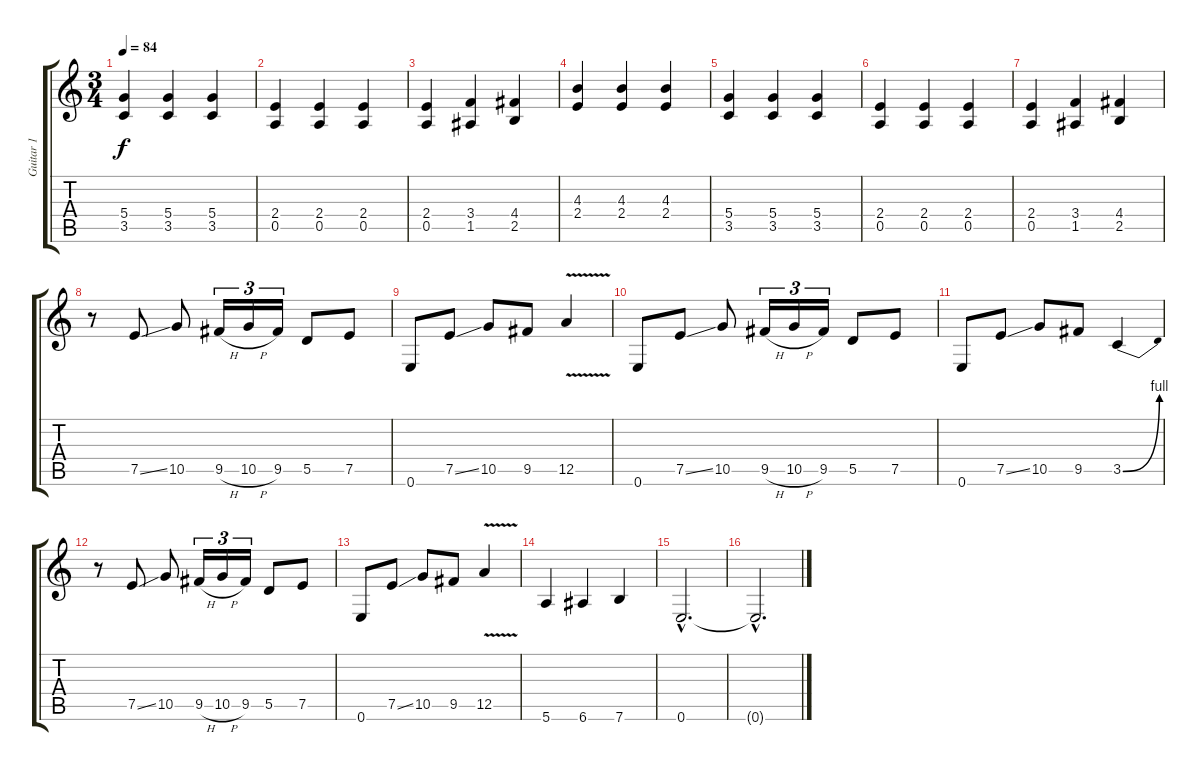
\track ("Guitar 1" "Guitar 1") {instrument overdrivenguitar}
\staff {score tabs}
\tuning (E4 B3 G3 D3 A2 E2) {hide}
\ts (3 4)
\tempo 84
\clef g2
\ks c
(5.4 3.5).4{dy f} (5.4 3.5).4 (5.4 3.5).4 |
(2.4 0.5).4 (2.4 0.5).4 (2.4 0.5).4 |
(2.4 0.5).4 (3.4 1.5).4 (4.4 2.5).4 |
(4.3 2.4).4 (4.3 2.4).4 (4.3 2.4).4 |
(5.4 3.5).4 (5.4 3.5).4 (5.4 3.5).4 |
(2.4 0.5).4 (2.4 0.5).4 (2.4 0.5).4 |
(2.4 0.5).4 (3.4 1.5).4 (4.4 2.5).4 |
r.8 7.5{ss}.8 10.5.8 9.5{h}.16{tu (3 2)} 10.5{h}.16{tu (3 2)} 9.5.16{tu (3 2)} 5.5.8 7.5.8 |
0.6.8 7.5{ss}.8 10.5.8 9.5.8 12.5{v}.4 |
0.6.8 7.5{ss}.8 10.5.8 9.5{h}.16{tu (3 2)} 10.5{h}.16{tu (3 2)} 9.5.16{tu (3 2)} 5.5.8 7.5.8 |
0.6.8 7.5{ss}.8 10.5.8 9.5.8 3.5{be (bend 0 0 60 4)}.4 |
r.8 7.5{ss}.8 10.5.8 9.5{h}.16{tu (3 2)} 10.5{h}.16{tu (3 2)} 9.5.16{tu (3 2)} 5.5.8 7.5.8 |
0.6.8 7.5{ss}.8 10.5.8 9.5.8 12.5{v}.4 |
5.6.4 6.6.4 7.6.4 |
0.6{hac}.2{d} |
0.6{hac t}.2{d}
